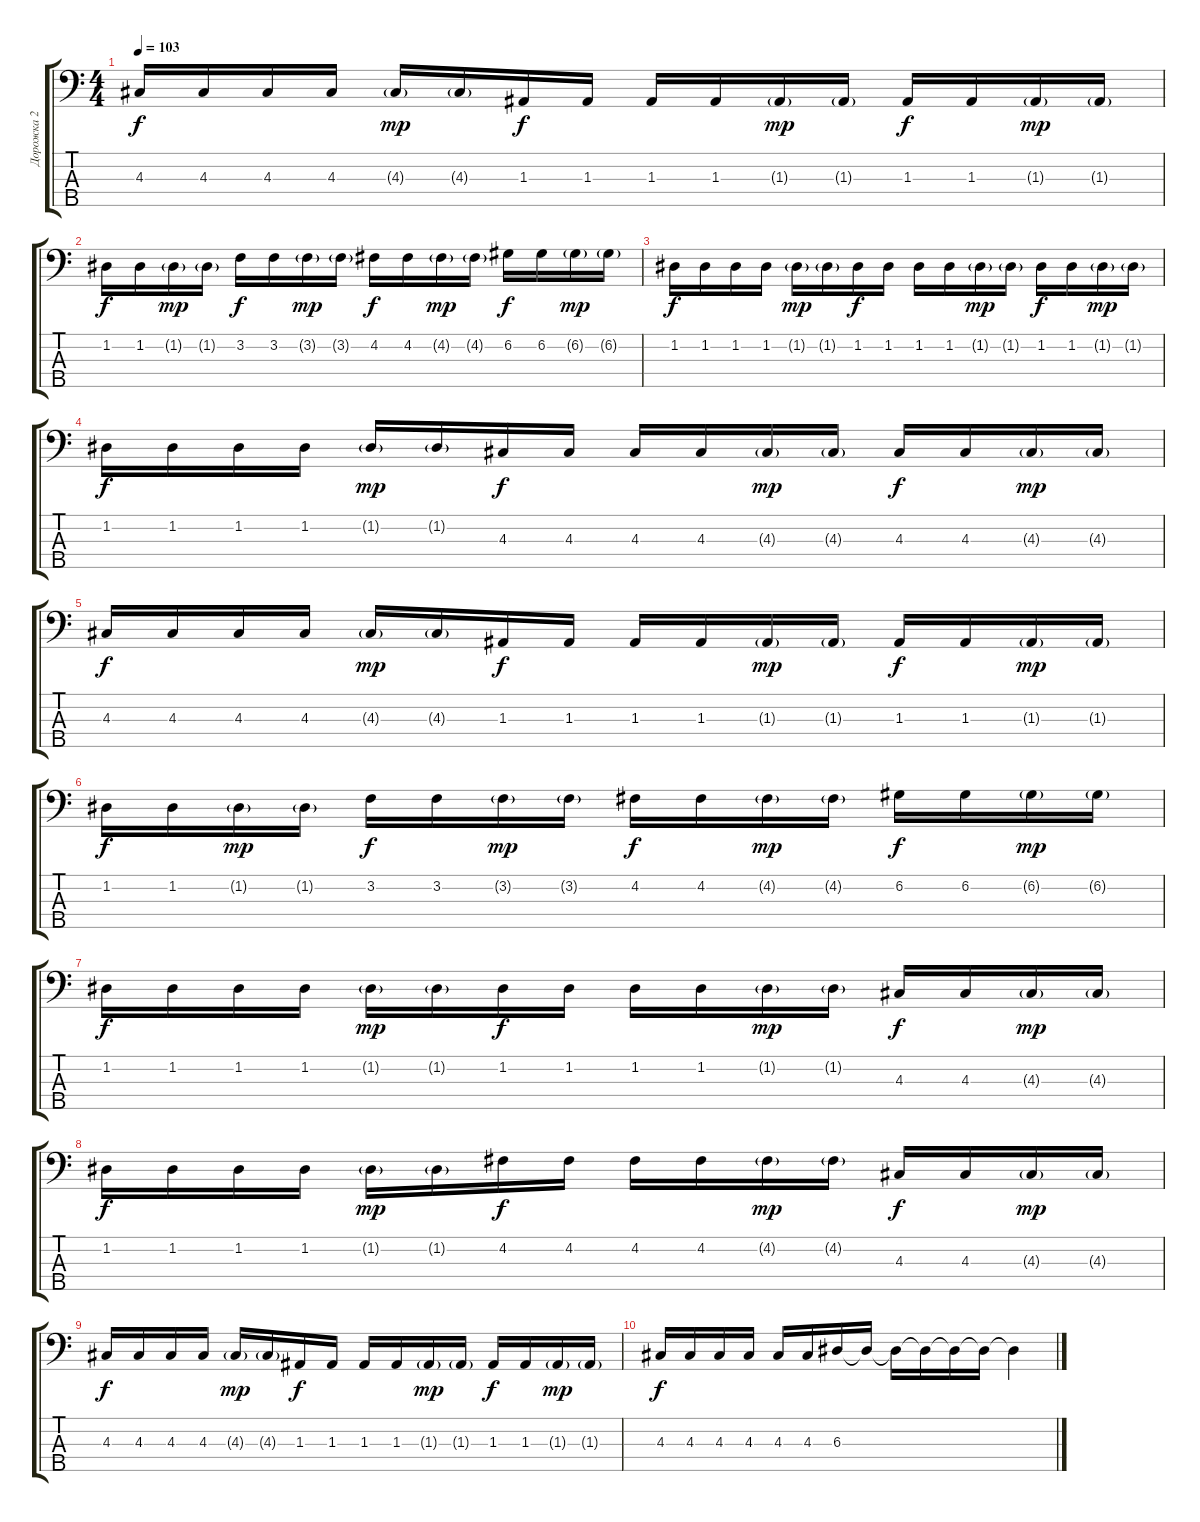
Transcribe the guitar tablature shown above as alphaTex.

\track ("Дорожка 2" "Дорожка 2") {instrument electricguitarjazz}
\staff {score tabs}
\tuning (G2 D2 A1 E1 B0) {hide}
\ts (4 4)
\tempo 103
\clef f4
\ks c
4.3.16{dy f} 4.3.16 4.3.16 4.3.16 4.3{g}.16{dy mp} 4.3{g}.16 1.3.16{dy f} 1.3.16 1.3.16 1.3.16 1.3{g}.16{dy mp} 1.3{g}.16 1.3.16{dy f} 1.3.16 1.3{g}.16{dy mp} 1.3{g}.16 |
1.2.16{dy f} 1.2.16 1.2{g}.16{dy mp} 1.2{g}.16 3.2.16{dy f} 3.2.16 3.2{g}.16{dy mp} 3.2{g}.16 4.2.16{dy f} 4.2.16 4.2{g}.16{dy mp} 4.2{g}.16 6.2.16{dy f} 6.2.16 6.2{g}.16{dy mp} 6.2{g}.16 |
1.2.16{dy f} 1.2.16 1.2.16 1.2.16 1.2{g}.16{dy mp} 1.2{g}.16 1.2.16{dy f} 1.2.16 1.2.16 1.2.16 1.2{g}.16{dy mp} 1.2{g}.16 1.2.16{dy f} 1.2.16 1.2{g}.16{dy mp} 1.2{g}.16 |
1.2.16{dy f} 1.2.16 1.2.16 1.2.16 1.2{g}.16{dy mp} 1.2{g}.16 4.3.16{dy f} 4.3.16 4.3.16 4.3.16 4.3{g}.16{dy mp} 4.3{g}.16 4.3.16{dy f} 4.3.16 4.3{g}.16{dy mp} 4.3{g}.16 |
4.3.16{dy f} 4.3.16 4.3.16 4.3.16 4.3{g}.16{dy mp} 4.3{g}.16 1.3.16{dy f} 1.3.16 1.3.16 1.3.16 1.3{g}.16{dy mp} 1.3{g}.16 1.3.16{dy f} 1.3.16 1.3{g}.16{dy mp} 1.3{g}.16 |
1.2.16{dy f} 1.2.16 1.2{g}.16{dy mp} 1.2{g}.16 3.2.16{dy f} 3.2.16 3.2{g}.16{dy mp} 3.2{g}.16 4.2.16{dy f} 4.2.16 4.2{g}.16{dy mp} 4.2{g}.16 6.2.16{dy f} 6.2.16 6.2{g}.16{dy mp} 6.2{g}.16 |
1.2.16{dy f} 1.2.16 1.2.16 1.2.16 1.2{g}.16{dy mp} 1.2{g}.16 1.2.16{dy f} 1.2.16 1.2.16 1.2.16 1.2{g}.16{dy mp} 1.2{g}.16 4.3.16{dy f} 4.3.16 4.3{g}.16{dy mp} 4.3{g}.16 |
1.2.16{dy f} 1.2.16 1.2.16 1.2.16 1.2{g}.16{dy mp} 1.2{g}.16 4.2.16{dy f} 4.2.16 4.2.16 4.2.16 4.2{g}.16{dy mp} 4.2{g}.16 4.3.16{dy f} 4.3.16 4.3{g}.16{dy mp} 4.3{g}.16 |
4.3.16{dy f} 4.3.16 4.3.16 4.3.16 4.3{g}.16{dy mp} 4.3{g}.16 1.3.16{dy f} 1.3.16 1.3.16 1.3.16 1.3{g}.16{dy mp} 1.3{g}.16 1.3.16{dy f} 1.3.16 1.3{g}.16{dy mp} 1.3{g}.16 |
4.3.16{dy f} 4.3.16 4.3.16 4.3.16 4.3.16 4.3.16 6.3.16 6.3{t}.16 6.3{t}.16 6.3{t}.16 6.3{t}.16 6.3{t}.16 6.3{t}.4
